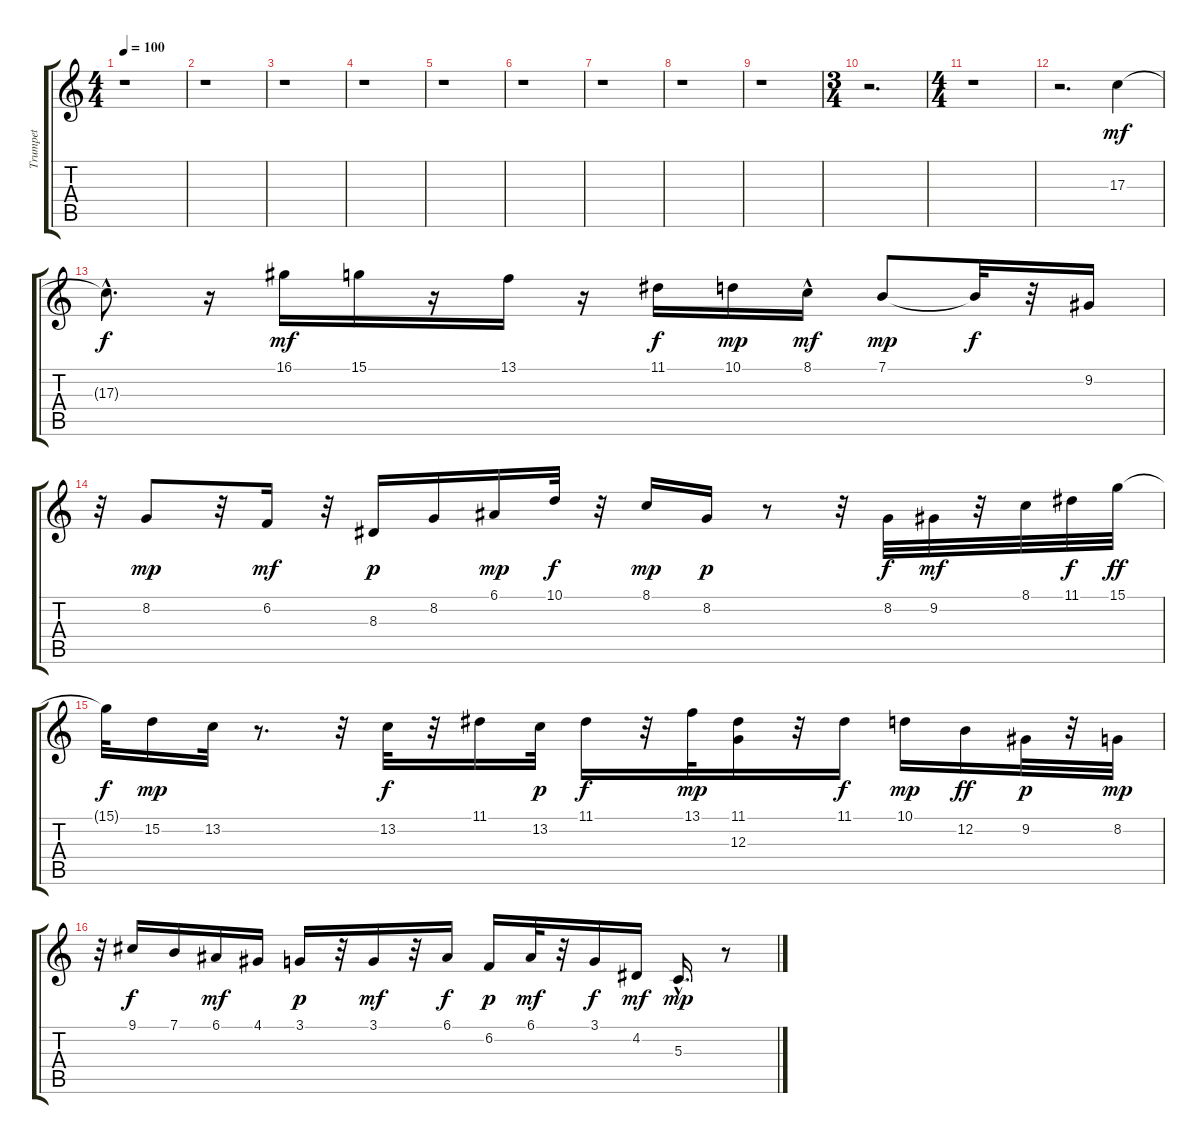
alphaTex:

\track ("Trumpet" "Trumpet") {instrument trumpet}
\staff {score tabs}
\tuning (E4 B3 G3 D3 A2 E2) {hide}
\ts (4 4)
\tempo 100
\clef g2
\ks c
r.1{dy mf} |
r.1 |
r.1 |
r.1 |
r.1 |
r.1 |
r.1 |
r.1 |
r.1 |
\ts (3 4)
r.2{d} |
\ts (4 4)
r.1 |
r.2{d} 17.3.4 |
17.3{hac t}.8{d dy f} r.16 16.1.16{dy mf} 15.1.16 r.16 13.1.16 r.16 11.1.16{dy f} 10.1.16{dy mp} 8.1{hac}.16{dy mf} 7.1.8{dy mp} 7.1{t}.32{dy f} r.32 9.2.16 |
r.32 8.2.8{dy mp} r.32 6.2.16{dy mf} r.32 8.3.16{dy p} 8.2.16 6.1.16{dy mp} 10.1.32{dy f} r.32 8.1.16{dy mp} 8.2.16{dy p} r.8 r.32 8.2.32{dy f} 9.2.32{dy mf} r.32 8.1.32 11.1.32{dy f} 15.1.32{dy ff} |
15.1{t}.32{dy f} 15.2.16{dy mp} 13.2.32 r.8{d} r.32 13.2.32{dy f} r.32 11.1.16 13.2.32{dy p} 11.1.16{dy f} r.32 13.1.32{dy mp} (11.1 12.3).16 r.32 11.1.16{dy f} 10.1.16{dy mp} 12.2.16{dy ff} 9.2.32{dy p} r.32 8.2.32{dy mp} |
r.32 9.1.16{dy f} 7.1.16 6.1.16{dy mf} 4.1.16 3.1.16{dy p} r.32 3.1.16{dy mf} r.32 6.1.16{dy f} 6.2.16{dy p} 6.1.32{dy mf} r.32 3.1.16{dy f} 4.2.16{dy mf} 5.3{hac}.16{d dy mp} r.8
